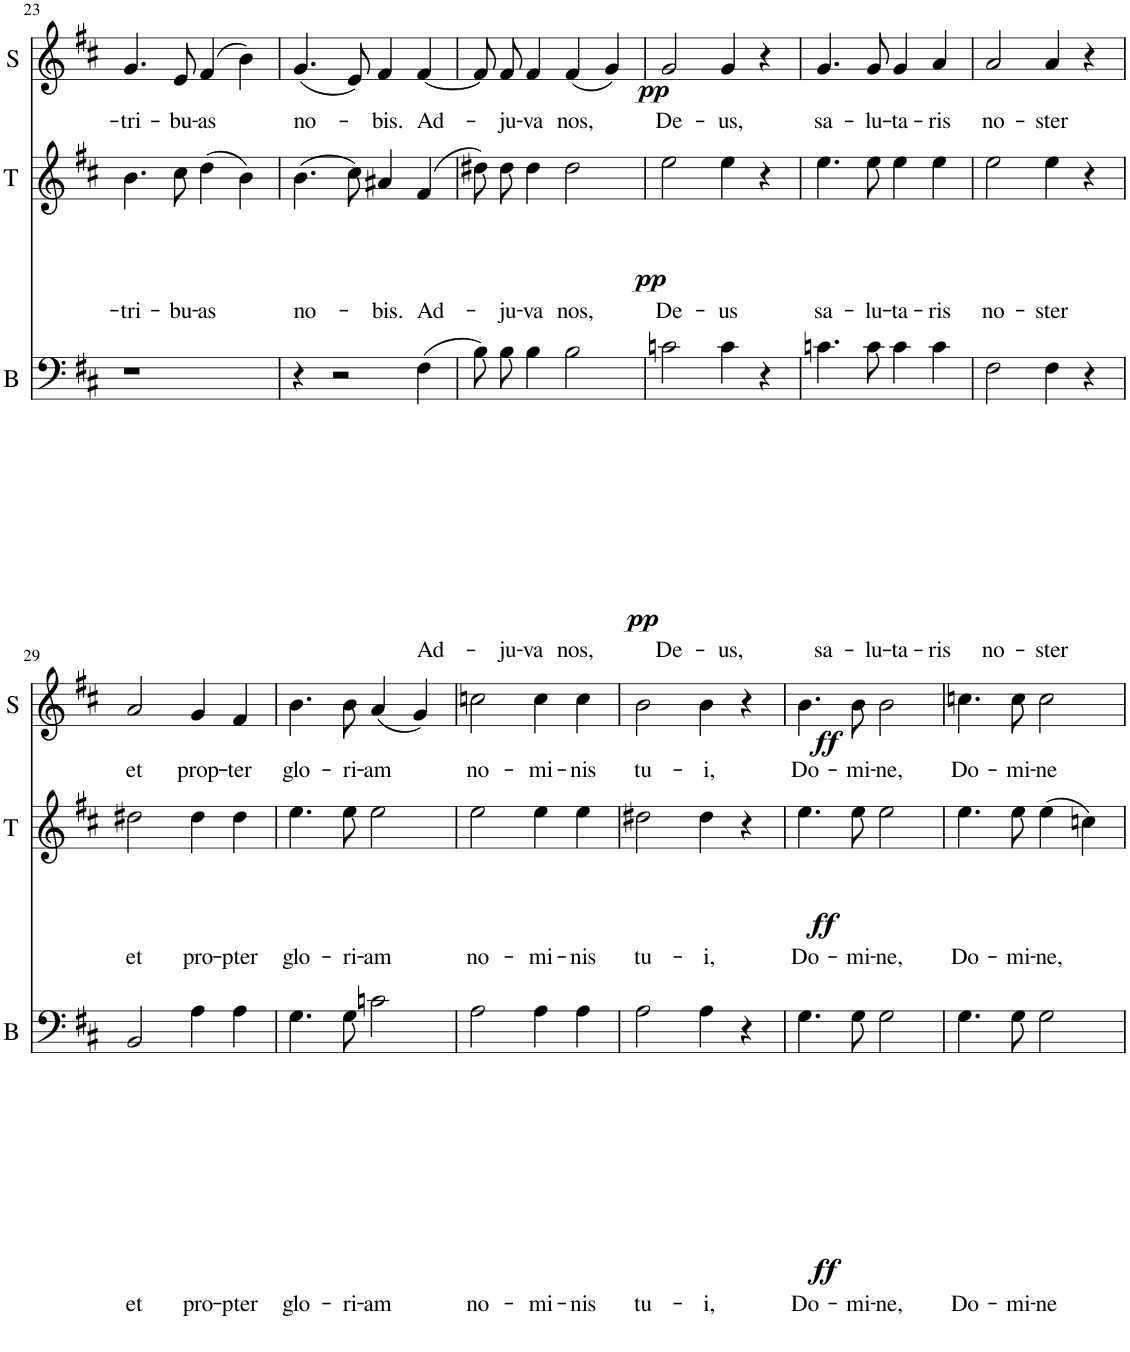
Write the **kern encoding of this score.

**kern	**text	**dynam	**kern	**text	**dynam	**kern	**text	**dynam
*part3	*part3	*part3	*part2	*part2	*part2	*part1	*part1	*part1
*staff3	*staff3	*staff3	*staff2	*staff2	*staff2	*staff1	*staff1	*staff1
*I"B	*	*	*I"T	*	*	*I"S	*	*
*I'B	*	*	*I'T	*	*	*I'S	*	*
!!LO:PB:g=z
*clefF4	*	*	*clefG2	*	*	*clefG2	*	*
*k[f#c#]	*	*	*k[f#c#]	*	*	*k[f#c#]	*	*
*M4/4	*	*	*M4/4	*	*	*M4/4	*	*
=23	=23	=23	=23	=23	=23	=23	=23	=23
!	!	!	!	!LO:LY:b	!	!	!LO:LY:b	!
1r	.	.	4.b\	-tri-	.	4.g/	-tri-	.
!	!	!	!	!LO:LY:b	!	!	!LO:LY:b	!
.	.	.	8cc#\	-bu-	.	8e/	-bu-	.
!	!	!	!	!LO:LY:b	!	!	!LO:LY:b	!
.	.	.	(4dd\	-as	.	(4f#/	-as	.
.	.	.	4b\)	.	.	4b\)	.	.
=24	=24	=24	=24	=24	=24	=24	=24	=24
!	!	!	!	!LO:LY:b	!	!	!LO:LY:b	!
4r	.	.	(4.b\	no-	.	(4.g/	no-	.
2r	.	.	.	.	.	.	.	.
.	.	.	8cc#\)	.	.	8e/)	.	.
!	!	!	!	!LO:LY:b	!	!	!LO:LY:b	!
.	.	.	4a#X/	-bis.	.	4f#/	-bis.	.
!	!LO:LY:b	!LO:DY:b	!	!LO:LY:b	!LO:DY:b	!	!LO:LY:b	!LO:DY:b
(4F#\	Ad-	pp	(4f#/	Ad-	pp	[4f#/	Ad-	pp
=25	=25	=25	=25	=25	=25	=25	=25	=25
8B\L)	.	.	8dd#X\L)	.	.	8f#/L]	.	.
!	!LO:LY:b	!	!	!LO:LY:b	!	!	!LO:LY:b	!
8B\J	-ju-	.	8dd#\J	-ju-	.	8f#/J	-ju-	.
!	!LO:LY:b	!	!	!LO:LY:b	!	!	!LO:LY:b	!
4B\	-va	.	4dd#\	-va	.	4f#/	-va	.
!	!LO:LY:b	!	!	!LO:LY:b	!	!	!LO:LY:b	!
2B\	nos,	.	2dd#\	nos,	.	(4f#/	nos,	.
.	.	.	.	.	.	4g/)	.	.
=26	=26	=26	=26	=26	=26	=26	=26	=26
!	!LO:LY:b	!	!	!LO:LY:b	!	!	!LO:LY:b	!
2cn\	De-	.	2ee\	De-	.	2g/	De-	.
!	!LO:LY:b	!	!	!LO:LY:b	!	!	!LO:LY:b	!
4c\	-us,	.	4ee\	-us	.	4g/	-us,	.
4r	.	.	4r	.	.	4r	.	.
=27	=27	=27	=27	=27	=27	=27	=27	=27
!	!LO:LY:b	!	!	!LO:LY:b	!	!	!LO:LY:b	!
4.cn\	sa-	.	4.ee\	sa-	.	4.g/	sa-	.
!	!LO:LY:b	!	!	!LO:LY:b	!	!	!LO:LY:b	!
8c\	-lu-	.	8ee\	-lu-	.	8g/	-lu-	.
!	!LO:LY:b	!	!	!LO:LY:b	!	!	!LO:LY:b	!
4c\	-ta-	.	4ee\	-ta-	.	4g/	-ta-	.
!	!LO:LY:b	!	!	!LO:LY:b	!	!	!LO:LY:b	!
4c\	-ris	.	4ee\	-ris	.	4a/	-ris	.
=28	=28	=28	=28	=28	=28	=28	=28	=28
!	!LO:LY:b	!	!	!LO:LY:b	!	!	!LO:LY:b	!
2F#\	no-	.	2ee\	no-	.	2a/	no-	.
!	!LO:LY:b	!	!	!LO:LY:b	!	!	!LO:LY:b	!
4F#\	-ster	.	4ee\	-ster	.	4a/	-ster	.
4r	.	.	4r	.	.	4r	.	.
!!LO:LB:g=z
=29	=29	=29	=29	=29	=29	=29	=29	=29
!	!LO:LY:b	!	!	!LO:LY:b	!	!	!LO:LY:b	!
2BB/	et	.	2dd#X\	et	.	2a/	et	.
!	!LO:LY:b	!	!	!LO:LY:b	!	!	!LO:LY:b	!
4A\	pro-	.	4dd#\	pro-	.	4g/	prop-	.
!	!LO:LY:b	!	!	!LO:LY:b	!	!	!LO:LY:b	!
4A\	-pter	.	4dd#\	-pter	.	4f#/	-ter	.
=30	=30	=30	=30	=30	=30	=30	=30	=30
!	!LO:LY:b	!	!	!LO:LY:b	!	!	!LO:LY:b	!
4.G\	glo-	.	4.ee\	glo-	.	4.b\	glo-	.
!	!LO:LY:b	!	!	!LO:LY:b	!	!	!LO:LY:b	!
8G\	-ri-	.	8ee\	-ri-	.	8b\	-ri-	.
!	!LO:LY:b	!	!	!LO:LY:b	!	!	!LO:LY:b	!
2cn\	-am	.	2ee\	-am	.	(4a/	-am	.
.	.	.	.	.	.	4g/)	.	.
=31	=31	=31	=31	=31	=31	=31	=31	=31
!	!LO:LY:b	!	!	!LO:LY:b	!	!	!LO:LY:b	!
2A\	no-	.	2ee\	no-	.	2ccn\	no-	.
!	!LO:LY:b	!	!	!LO:LY:b	!	!	!LO:LY:b	!
4A\	-mi-	.	4ee\	-mi-	.	4cc\	-mi-	.
!	!LO:LY:b	!	!	!LO:LY:b	!	!	!LO:LY:b	!
4A\	-nis	.	4ee\	-nis	.	4cc\	-nis	.
=32	=32	=32	=32	=32	=32	=32	=32	=32
!	!LO:LY:b	!	!	!LO:LY:b	!	!	!LO:LY:b	!
2A\	tu-	.	2dd#X\	tu-	.	2b\	tu-	.
!	!LO:LY:b	!	!	!LO:LY:b	!	!	!LO:LY:b	!
4A\	-i,	.	4dd#\	-i,	.	4b\	-i,	.
4r	.	.	4r	.	.	4r	.	.
=33	=33	=33	=33	=33	=33	=33	=33	=33
!	!LO:LY:b	!LO:DY:b	!	!LO:LY:b	!LO:DY:b	!	!LO:LY:b	!LO:DY:b
4.G\	Do-	ff	4.ee\	Do-	ff	4.b\	Do-	ff
!	!LO:LY:b	!	!	!LO:LY:b	!	!	!LO:LY:b	!
8G\	-mi-	.	8ee\	-mi-	.	8b\	-mi-	.
!	!LO:LY:b	!	!	!LO:LY:b	!	!	!LO:LY:b	!
2G\	-ne,	.	2ee\	-ne,	.	2b\	-ne,	.
=34	=34	=34	=34	=34	=34	=34	=34	=34
!	!LO:LY:b	!	!	!LO:LY:b	!	!	!LO:LY:b	!
4.G\	Do-	.	4.ee\	Do-	.	4.ccn\	Do-	.
!	!LO:LY:b	!	!	!LO:LY:b	!	!	!LO:LY:b	!
8G\	-mi-	.	8ee\	-mi-	.	8cc\	-mi-	.
!	!LO:LY:b	!	!	!LO:LY:b	!	!	!LO:LY:b	!
2G\	-ne	.	(4ee\	-ne,	.	2cc\	-ne	.
.	.	.	4ccn\)	.	.	.	.	.
=	=	=	=	=	=	=	=	=
*-	*-	*-	*-	*-	*-	*-	*-	*-
